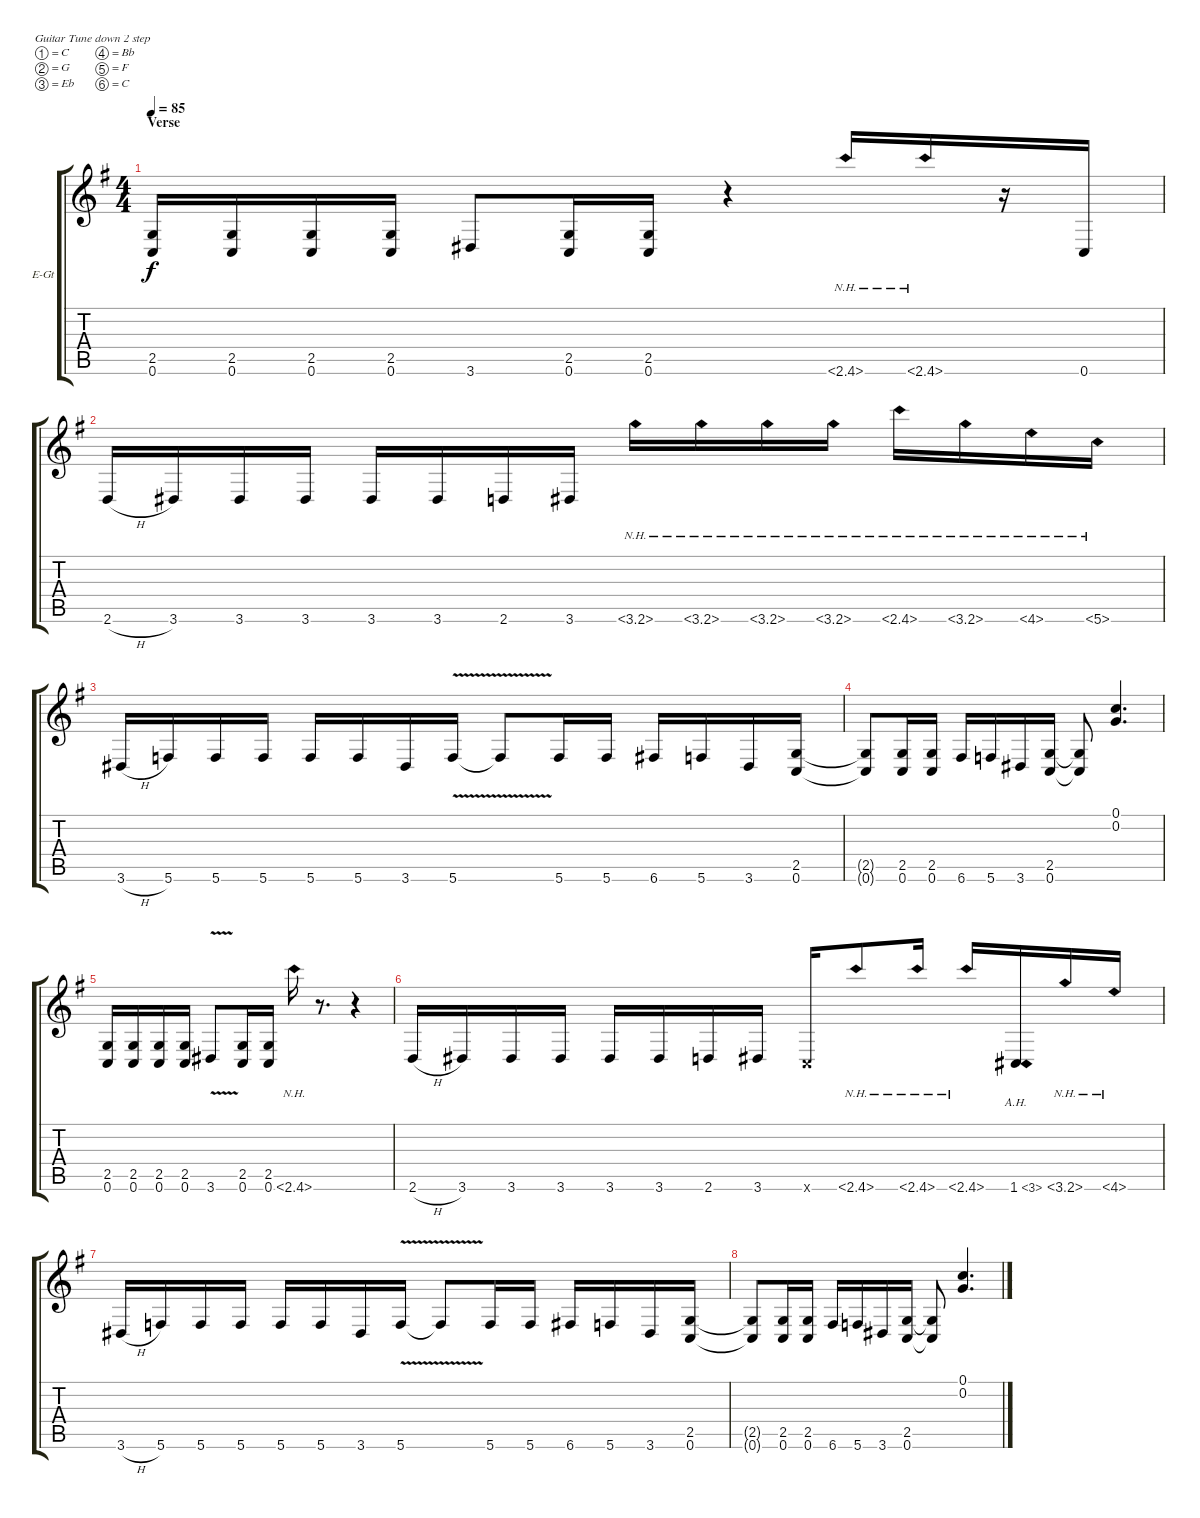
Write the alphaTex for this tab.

\defaultSystemsLayout 4
\bracketExtendMode groupsimilarinstruments
\firstSystemTrackNameOrientation horizontal
\otherSystemsTrackNameOrientation horizontal
\track ("Guitar 1" "E-Gt") {instrument distortionguitar}
\staff {score tabs}
\tuning (C4 G3 Eb3 Bb2 F2 C2)
\ts (4 4)
\section ("" "Verse")
\tempo 85
\clef g2
\ks g
(2.5 0.6).16{dy f} (2.5 0.6).16 (2.5 0.6).16 (2.5 0.6).16 3.6.8 (2.5 0.6).16 (2.5 0.6).16 r.4 2.6{nh}.16 2.6{nh}.16 r.16 0.6.16 |
2.6{h}.16 3.6.16 3.6.16 3.6.16 3.6.16 3.6.16 2.6.16 3.6.16 3.6{nh}.16 3.6{nh}.16 3.6{nh}.16 3.6{nh}.16 2.6{nh}.16 3.6{nh}.16 4.6{nh}.16 5.6{nh}.16 |
3.6{h}.16 5.6.16 5.6.16 5.6.16 5.6.16 5.6.16 3.6.16 5.6{v}.16 5.6{t}.8 5.6.16 5.6.16 6.6.16 5.6.16 3.6.16 (0.6 2.5).16 |
(2.5{t} 0.6{t}).8 (2.5 0.6).16 (0.6 2.5).16 6.6.16 5.6.16 3.6.16 (0.6 2.5).16 (2.5{t} 0.6{t}).8 (0.1 0.2).4{d} |
(2.5 0.6).16 (2.5 0.6).16 (2.5 0.6).16 (2.5 0.6).16 3.6{v}.8 (2.5 0.6).16 (2.5 0.6).16 2.6{nh}.16 r.8{d} r.4 |
2.6{h}.16 3.6.16 3.6.16 3.6.16 3.6.16 3.6.16 2.6.16 3.6.16 0.6{x}.16 2.6{nh}.8 2.6{nh}.16 2.6{nh}.16 1.6{ah 2}.16 3.6{nh}.16 4.6{nh}.16 |
3.6{h}.16 5.6.16 5.6.16 5.6.16 5.6.16 5.6.16 3.6.16 5.6{v}.16 5.6{v t}.8 5.6.16 5.6.16 6.6.16 5.6.16 3.6.16 (2.5 0.6).16 |
(0.6{t} 2.5{t}).8 (2.5 0.6).16 (2.5 0.6).16 6.6.16 5.6.16 3.6.16 (2.5 0.6).16 (0.6{t} 2.5{t}).8 (0.1 0.2).4{d}
